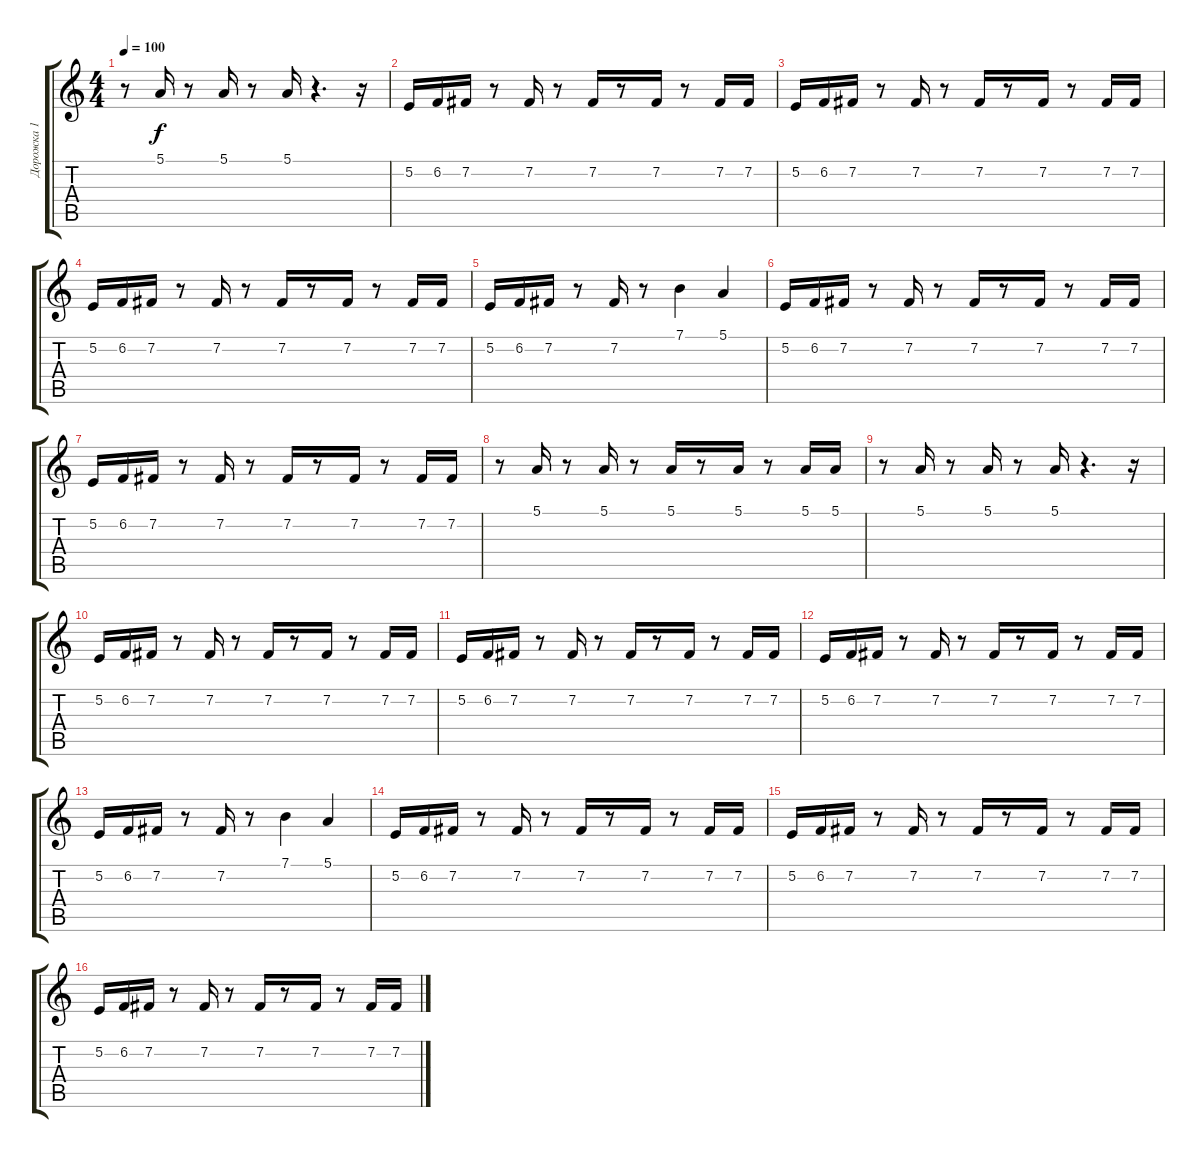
\track ("Дорожка 1" "Дорожка 1") {instrument electricpiano2}
\staff {score tabs}
\tuning (E4 B3 G3 D3 A2 E2) {hide}
\ts (4 4)
\tempo 100
\clef g2
\ks c
r.8{dy f} 5.1.16 r.8 5.1.16 r.8 5.1.16 r.4{d} r.16 |
5.2.16 6.2.16 7.2.16 r.8 7.2.16 r.8 7.2.16 r.8 7.2.16 r.8 7.2.16 7.2.16 |
5.2.16 6.2.16 7.2.16 r.8 7.2.16 r.8 7.2.16 r.8 7.2.16 r.8 7.2.16 7.2.16 |
5.2.16 6.2.16 7.2.16 r.8 7.2.16 r.8 7.2.16 r.8 7.2.16 r.8 7.2.16 7.2.16 |
5.2.16 6.2.16 7.2.16 r.8 7.2.16 r.8 7.1.4 5.1.4 |
5.2.16 6.2.16 7.2.16 r.8 7.2.16 r.8 7.2.16 r.8 7.2.16 r.8 7.2.16 7.2.16 |
5.2.16 6.2.16 7.2.16 r.8 7.2.16 r.8 7.2.16 r.8 7.2.16 r.8 7.2.16 7.2.16 |
r.8 5.1.16 r.8 5.1.16 r.8 5.1.16 r.8 5.1.16 r.8 5.1.16 5.1.16 |
r.8 5.1.16 r.8 5.1.16 r.8 5.1.16 r.4{d} r.16 |
5.2.16 6.2.16 7.2.16 r.8 7.2.16 r.8 7.2.16 r.8 7.2.16 r.8 7.2.16 7.2.16 |
5.2.16 6.2.16 7.2.16 r.8 7.2.16 r.8 7.2.16 r.8 7.2.16 r.8 7.2.16 7.2.16 |
5.2.16 6.2.16 7.2.16 r.8 7.2.16 r.8 7.2.16 r.8 7.2.16 r.8 7.2.16 7.2.16 |
5.2.16 6.2.16 7.2.16 r.8 7.2.16 r.8 7.1.4 5.1.4 |
5.2.16 6.2.16 7.2.16 r.8 7.2.16 r.8 7.2.16 r.8 7.2.16 r.8 7.2.16 7.2.16 |
5.2.16 6.2.16 7.2.16 r.8 7.2.16 r.8 7.2.16 r.8 7.2.16 r.8 7.2.16 7.2.16 |
5.2.16 6.2.16 7.2.16 r.8 7.2.16 r.8 7.2.16 r.8 7.2.16 r.8 7.2.16 7.2.16
